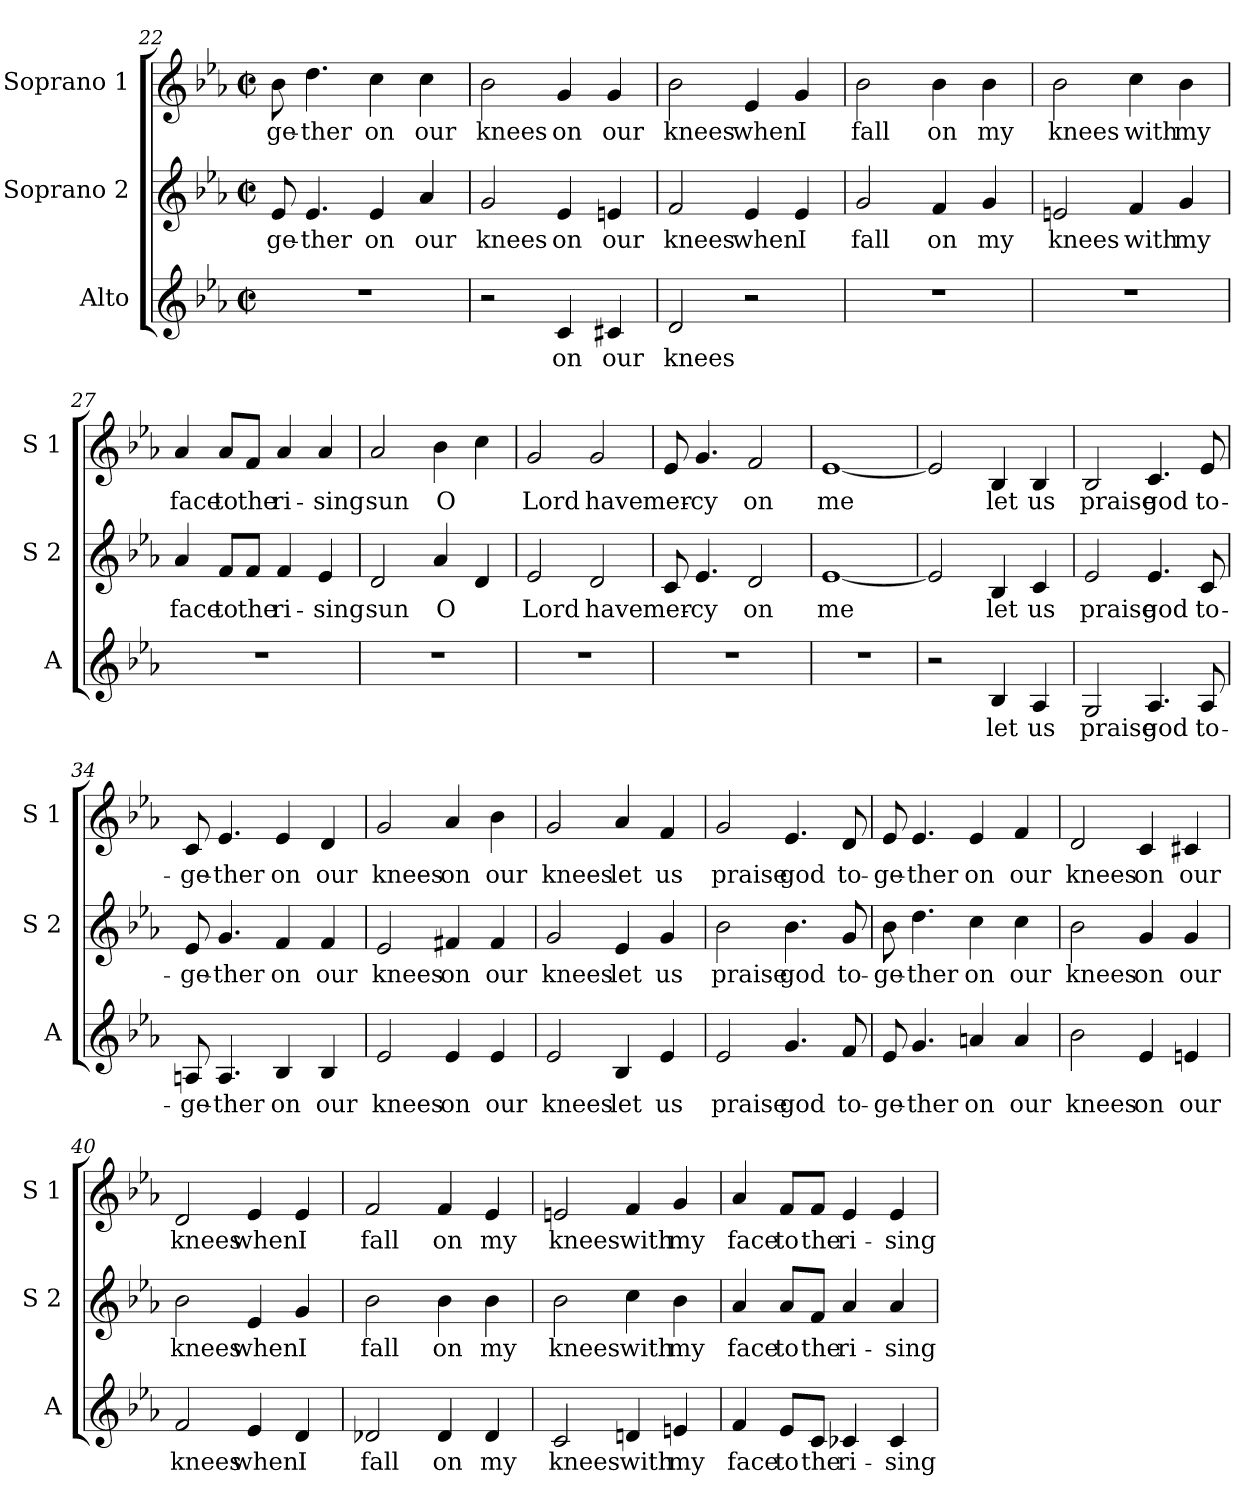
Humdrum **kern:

**kern	**text	**kern	**text	**kern	**text
*part3	*part3	*part2	*part2	*part1	*part1
*staff3	*staff3	*staff2	*staff2	*staff1	*staff1
*I"Alto	*	*I"Soprano 2	*	*I"Soprano 1	*
*I'A	*	*I'S 2	*	*I'S 1	*
*clefG2	*	*clefG2	*	*clefG2	*
*k[b-e-a-]	*	*k[b-e-a-]	*	*k[b-e-a-]	*
*E-:	*	*E-:	*	*E-:	*
*M2/2	*	*M2/2	*	*M2/2	*
*met(c|)	*	*met(c|)	*	*met(c|)	*
=22	=22	=22	=22	=22	=22
!	!	!	!LO:LY:b	!	!LO:LY:b
1r	.	8e-/	-ge-	8b-\	-ge-
!	!	!	!LO:LY:b	!	!LO:LY:b
.	.	4.e-/	-ther	4.dd\	-ther
!	!	!	!LO:LY:b	!	!LO:LY:b
.	.	4e-/	on	4cc\	on
!	!	!	!LO:LY:b	!	!LO:LY:b
.	.	4a-/	our	4cc\	our
=23	=23	=23	=23	=23	=23
!	!	!	!LO:LY:b	!	!LO:LY:b
2r	.	2g/	knees	2b-\	knees
!	!LO:LY:b	!	!LO:LY:b	!	!LO:LY:b
4c/	on	4e-/	on	4g/	on
!	!LO:LY:b	!	!LO:LY:b	!	!LO:LY:b
4c#X/	our	4en/	our	4g/	our
=24	=24	=24	=24	=24	=24
!	!LO:LY:b	!	!LO:LY:b	!	!LO:LY:b
2d/	knees	2f/	knees	2b-\	knees
!	!	!	!LO:LY:b	!	!LO:LY:b
2r	.	4e-/	when	4e-/	when
!	!	!	!LO:LY:b	!	!LO:LY:b
.	.	4e-/	I	4g/	I
!!LO:LB:g=z
=25	=25	=25	=25	=25	=25
!	!	!	!LO:LY:b	!	!LO:LY:b
1r	.	2g/	fall	2b-\	fall
!	!	!	!LO:LY:b	!	!LO:LY:b
.	.	4f/	on	4b-\	on
!	!	!	!LO:LY:b	!	!LO:LY:b
.	.	4g/	my	4b-\	my
=26	=26	=26	=26	=26	=26
!	!	!	!LO:LY:b	!	!LO:LY:b
1r	.	2en/	knees	2b-\	knees
!	!	!	!LO:LY:b	!	!LO:LY:b
.	.	4f/	with	4cc\	with
!	!	!	!LO:LY:b	!	!LO:LY:b
.	.	4g/	my	4b-\	my
=27	=27	=27	=27	=27	=27
!	!	!	!LO:LY:b	!	!LO:LY:b
1r	.	4a-/	face	4a-/	face
!	!	!	!LO:LY:b	!	!LO:LY:b
.	.	8f/L	to	8a-/L	to
!	!	!	!LO:LY:b	!	!LO:LY:b
.	.	8f/J	the	8f/J	the
!	!	!	!LO:LY:b	!	!LO:LY:b
.	.	4f/	ri-	4a-/	ri-
!	!	!	!LO:LY:b	!	!LO:LY:b
.	.	4e-/	-sing	4a-/	-sing
=28	=28	=28	=28	=28	=28
!	!	!	!LO:LY:b	!	!LO:LY:b
1r	.	2d/	sun	2a-/	sun
!	!	!	!LO:LY:b	!	!LO:LY:b
.	.	4a-/	O	4b-\	O
.	.	4d/	.	4cc\	.
!!LO:LB:g=z
=29	=29	=29	=29	=29	=29
!	!	!	!LO:LY:b	!	!LO:LY:b
1r	.	2e-/	Lord	2g/	Lord
!	!	!	!LO:LY:b	!	!LO:LY:b
.	.	2d/	have	2g/	have
=30	=30	=30	=30	=30	=30
!	!	!	!LO:LY:b	!	!LO:LY:b
1r	.	8c/	mer-	8e-/	mer-
!	!	!	!LO:LY:b	!	!LO:LY:b
.	.	4.e-/	-cy	4.g/	-cy
!	!	!	!LO:LY:b	!	!LO:LY:b
.	.	2d/	on	2f/	on
=31	=31	=31	=31	=31	=31
!	!	!	!LO:LY:b	!	!LO:LY:b
1r	.	[1e-	me	[1e-	me
=32	=32	=32	=32	=32	=32
2r	.	2e-/]	.	2e-/]	.
!	!LO:LY:b	!	!LO:LY:b	!	!LO:LY:b
4B-/	let	4B-/	let	4B-/	let
!	!LO:LY:b	!	!LO:LY:b	!	!LO:LY:b
4A-/	us	4c/	us	4B-/	us
!!LO:PB:g=z
=33	=33	=33	=33	=33	=33
!	!LO:LY:b	!	!LO:LY:b	!	!LO:LY:b
2G/	praise	2e-/	praise	2B-/	praise
!	!LO:LY:b	!	!LO:LY:b	!	!LO:LY:b
4.A-/	god	4.e-/	god	4.c/	god
!	!LO:LY:b	!	!LO:LY:b	!	!LO:LY:b
8A-/	to-	8c/	to-	8e-/	to-
=34	=34	=34	=34	=34	=34
!	!LO:LY:b	!	!LO:LY:b	!	!LO:LY:b
8An/	-ge-	8e-/	-ge-	8c/	-ge-
!	!LO:LY:b	!	!LO:LY:b	!	!LO:LY:b
4.A/	-ther	4.g/	-ther	4.e-/	-ther
!	!LO:LY:b	!	!LO:LY:b	!	!LO:LY:b
4B-/	on	4f/	on	4e-/	on
!	!LO:LY:b	!	!LO:LY:b	!	!LO:LY:b
4B-/	our	4f/	our	4d/	our
=35	=35	=35	=35	=35	=35
!	!LO:LY:b	!	!LO:LY:b	!	!LO:LY:b
2e-/	knees	2e-/	knees	2g/	knees
!	!LO:LY:b	!	!LO:LY:b	!	!LO:LY:b
4e-/	on	4f#X/	on	4a-/	on
!	!LO:LY:b	!	!LO:LY:b	!	!LO:LY:b
4e-/	our	4f#/	our	4b-\	our
=36	=36	=36	=36	=36	=36
!	!LO:LY:b	!	!LO:LY:b	!	!LO:LY:b
2e-/	knees	2g/	knees	2g/	knees
!	!LO:LY:b	!	!LO:LY:b	!	!LO:LY:b
4B-/	let	4e-/	let	4a-/	let
!	!LO:LY:b	!	!LO:LY:b	!	!LO:LY:b
4e-/	us	4g/	us	4f/	us
!!LO:LB:g=z
=37	=37	=37	=37	=37	=37
!	!LO:LY:b	!	!LO:LY:b	!	!LO:LY:b
2e-/	praise	2b-\	praise	2g/	praise
!	!LO:LY:b	!	!LO:LY:b	!	!LO:LY:b
4.g/	god	4.b-\	god	4.e-/	god
!	!LO:LY:b	!	!LO:LY:b	!	!LO:LY:b
8f/	to-	8g/	to-	8d/	to-
=38	=38	=38	=38	=38	=38
!	!LO:LY:b	!	!LO:LY:b	!	!LO:LY:b
8e-/	-ge-	8b-\	-ge-	8e-/	-ge-
!	!LO:LY:b	!	!LO:LY:b	!	!LO:LY:b
4.g/	-ther	4.dd\	-ther	4.e-/	-ther
!	!LO:LY:b	!	!LO:LY:b	!	!LO:LY:b
4an/	on	4cc\	on	4e-/	on
!	!LO:LY:b	!	!LO:LY:b	!	!LO:LY:b
4a/	our	4cc\	our	4f/	our
=39	=39	=39	=39	=39	=39
!	!LO:LY:b	!	!LO:LY:b	!	!LO:LY:b
2b-\	knees	2b-\	knees	2d/	knees
!	!LO:LY:b	!	!LO:LY:b	!	!LO:LY:b
4e-/	on	4g/	on	4c/	on
!	!LO:LY:b	!	!LO:LY:b	!	!LO:LY:b
4en/	our	4g/	our	4c#X/	our
=40	=40	=40	=40	=40	=40
!	!LO:LY:b	!	!LO:LY:b	!	!LO:LY:b
2f/	knees	2b-\	knees	2d/	knees
!	!LO:LY:b	!	!LO:LY:b	!	!LO:LY:b
4e-/	when	4e-/	when	4e-/	when
!	!LO:LY:b	!	!LO:LY:b	!	!LO:LY:b
4d/	I	4g/	I	4e-/	I
!!LO:LB:g=z
=41	=41	=41	=41	=41	=41
!	!LO:LY:b	!	!LO:LY:b	!	!LO:LY:b
2d-X/	fall	2b-\	fall	2f/	fall
!	!LO:LY:b	!	!LO:LY:b	!	!LO:LY:b
4d-/	on	4b-\	on	4f/	on
!	!LO:LY:b	!	!LO:LY:b	!	!LO:LY:b
4d-/	my	4b-\	my	4e-/	my
=42	=42	=42	=42	=42	=42
!	!LO:LY:b	!	!LO:LY:b	!	!LO:LY:b
2c/	knees	2b-\	knees	2en/	knees
!	!LO:LY:b	!	!LO:LY:b	!	!LO:LY:b
4dn/	with	4cc\	with	4f/	with
!	!LO:LY:b	!	!LO:LY:b	!	!LO:LY:b
4en/	my	4b-\	my	4g/	my
=43	=43	=43	=43	=43	=43
!	!LO:LY:b	!	!LO:LY:b	!	!LO:LY:b
4f/	face	4a-/	face	4a-/	face
!	!LO:LY:b	!	!LO:LY:b	!	!LO:LY:b
8e-/L	to	8a-/L	to	8f/L	to
!	!LO:LY:b	!	!LO:LY:b	!	!LO:LY:b
8c/J	the	8f/J	the	8f/J	the
!	!LO:LY:b	!	!LO:LY:b	!	!LO:LY:b
4c-X/	ri-	4a-/	ri-	4e-/	ri-
!	!LO:LY:b	!	!LO:LY:b	!	!LO:LY:b
4c-/	-sing	4a-/	-sing	4e-/	-sing
=	=	=	=	=	=
*-	*-	*-	*-	*-	*-
